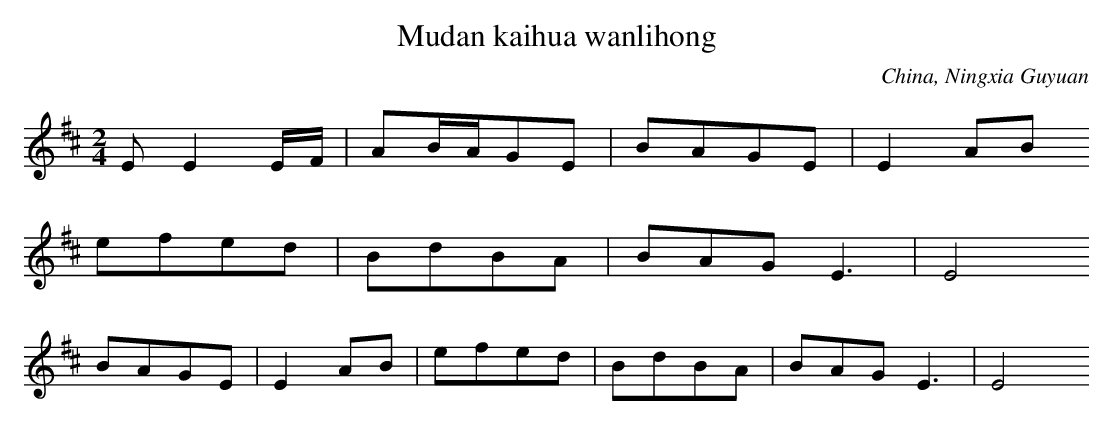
X:1
T: Mudan kaihua wanlihong
O: China, Ningxia Guyuan
M: 2/4
L: 1/16
K: D
E2E4EF | A2BAG2E2 | B2A2G2E2 | E4A2B2
e2f2e2d2 | B2d2B2A2 | B2A2G2E6 | E8
B2A2G2E2 | E4A2B2 | e2f2e2d2 | B2d2B2A2 | B2A2G2E6 | E8
